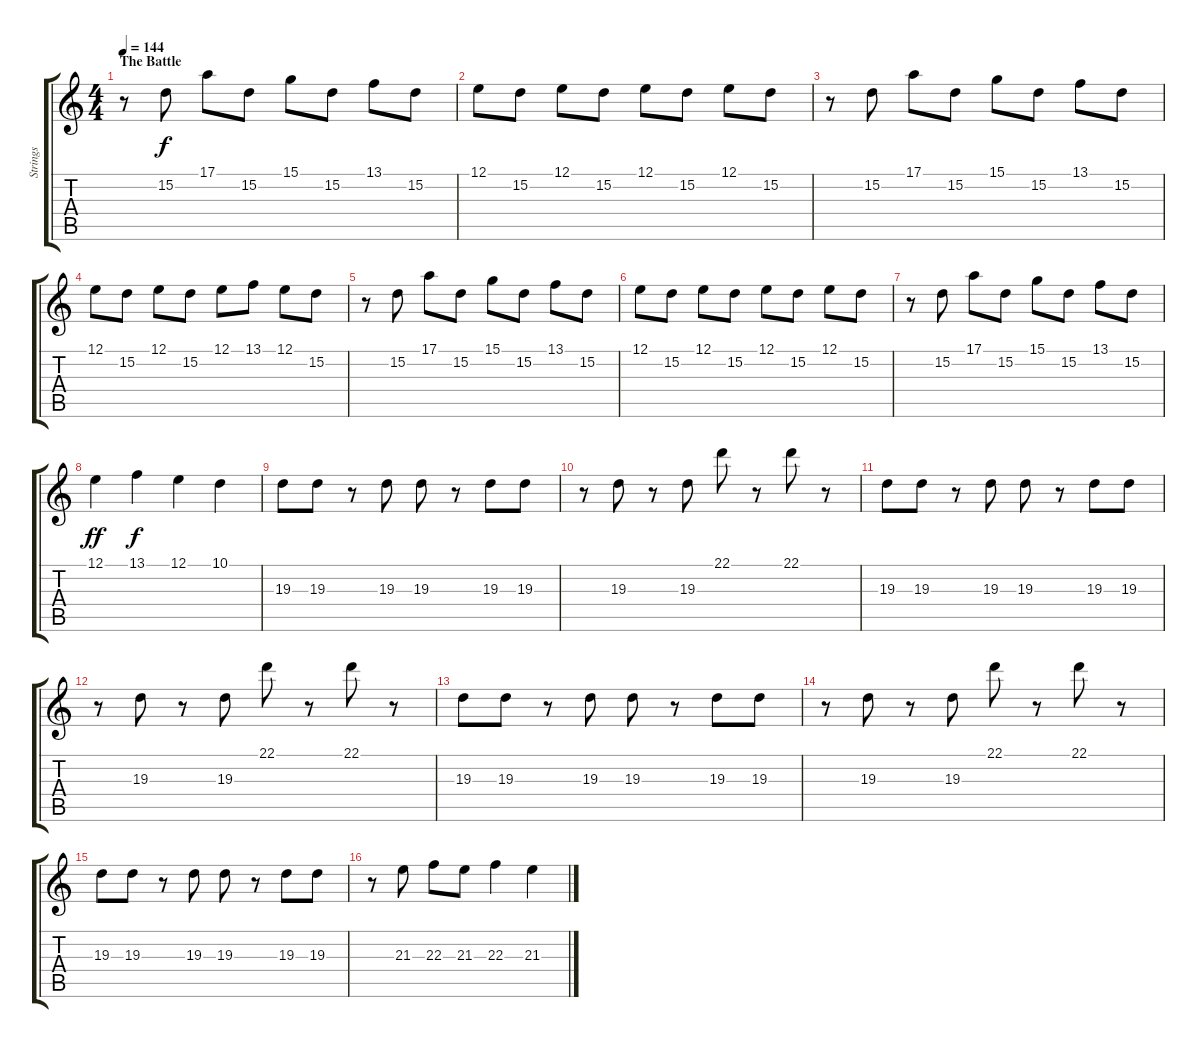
\track ("Strings" "Strings") {instrument stringensemble1}
\staff {score tabs}
\tuning (E4 B3 G3 D3 A2 E2) {hide}
\ts (4 4)
\section ("" "The Battle")
\tempo 144
\clef g2
\ks c
r.8{dy f} 15.2.8 17.1.8 15.2.8 15.1.8 15.2.8 13.1.8 15.2.8 |
12.1.8 15.2.8 12.1.8 15.2.8 12.1.8 15.2.8 12.1.8 15.2.8 |
r.8 15.2.8 17.1.8 15.2.8 15.1.8 15.2.8 13.1.8 15.2.8 |
12.1.8 15.2.8 12.1.8 15.2.8 12.1.8 13.1.8 12.1.8 15.2.8 |
r.8 15.2.8 17.1.8 15.2.8 15.1.8 15.2.8 13.1.8 15.2.8 |
12.1.8 15.2.8 12.1.8 15.2.8 12.1.8 15.2.8 12.1.8 15.2.8 |
r.8 15.2.8 17.1.8 15.2.8 15.1.8 15.2.8 13.1.8 15.2.8 |
12.1.4{dy ff} 13.1.4{dy f} 12.1.4 10.1.4 |
19.3.8 19.3.8 r.8 19.3.8 19.3.8 r.8 19.3.8 19.3.8 |
r.8 19.3.8 r.8 19.3.8 22.1.8 r.8 22.1.8 r.8 |
19.3.8 19.3.8 r.8 19.3.8 19.3.8 r.8 19.3.8 19.3.8 |
r.8 19.3.8 r.8 19.3.8 22.1.8 r.8 22.1.8 r.8 |
19.3.8 19.3.8 r.8 19.3.8 19.3.8 r.8 19.3.8 19.3.8 |
r.8 19.3.8 r.8 19.3.8 22.1.8 r.8 22.1.8 r.8 |
19.3.8 19.3.8 r.8 19.3.8 19.3.8 r.8 19.3.8 19.3.8 |
r.8 21.3.8 22.3.8 21.3.8 22.3.4 21.3.4
